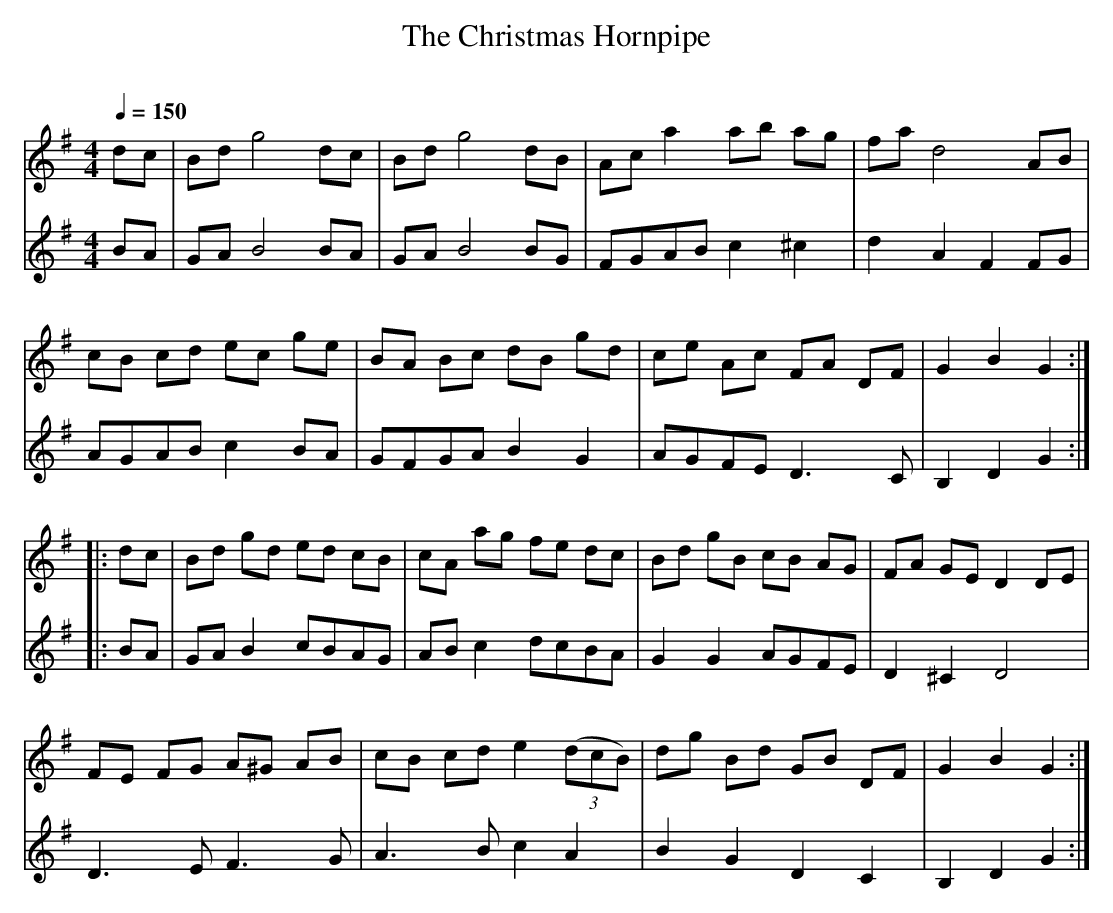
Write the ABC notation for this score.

X:1
T:The Christmas Hornpipe
C:
Q:1/4=150
K:Gmaj
M:4/4
M:4/4
L:1/8
V: 1
V: 2
V:1
dc|Bd g4 dc|Bd g4 dB|Ac a2 ab ag|fa d4 AB|
cB cd ec ge|BA Bc dB gd|ce Ac FA DF|G2 B2 G2:|
|:dc|Bd gd ed cB|cA ag fe dc|Bd gB cB AG|FA GE D2 DE|
FE FG A^G AB|cB cd e2 ((3dcB) |dg Bd GB DF|G2 B2 G2:|
V:2
BA | GA B4 BA | GA B4 BG | FGABc2^c2 | d2A2F2 FG|
AGAB c2BA | GFGA B2G2| AGFE D3C |B,2D2 G2 ::
BA | GAB2 cBAG | ABc2 dcBA | G2G2 AGFE | D2^C2 D4 |
D3E F3G | A3B c2 A2 |B2G2 D2C2 |B,2D2 G2 :|
